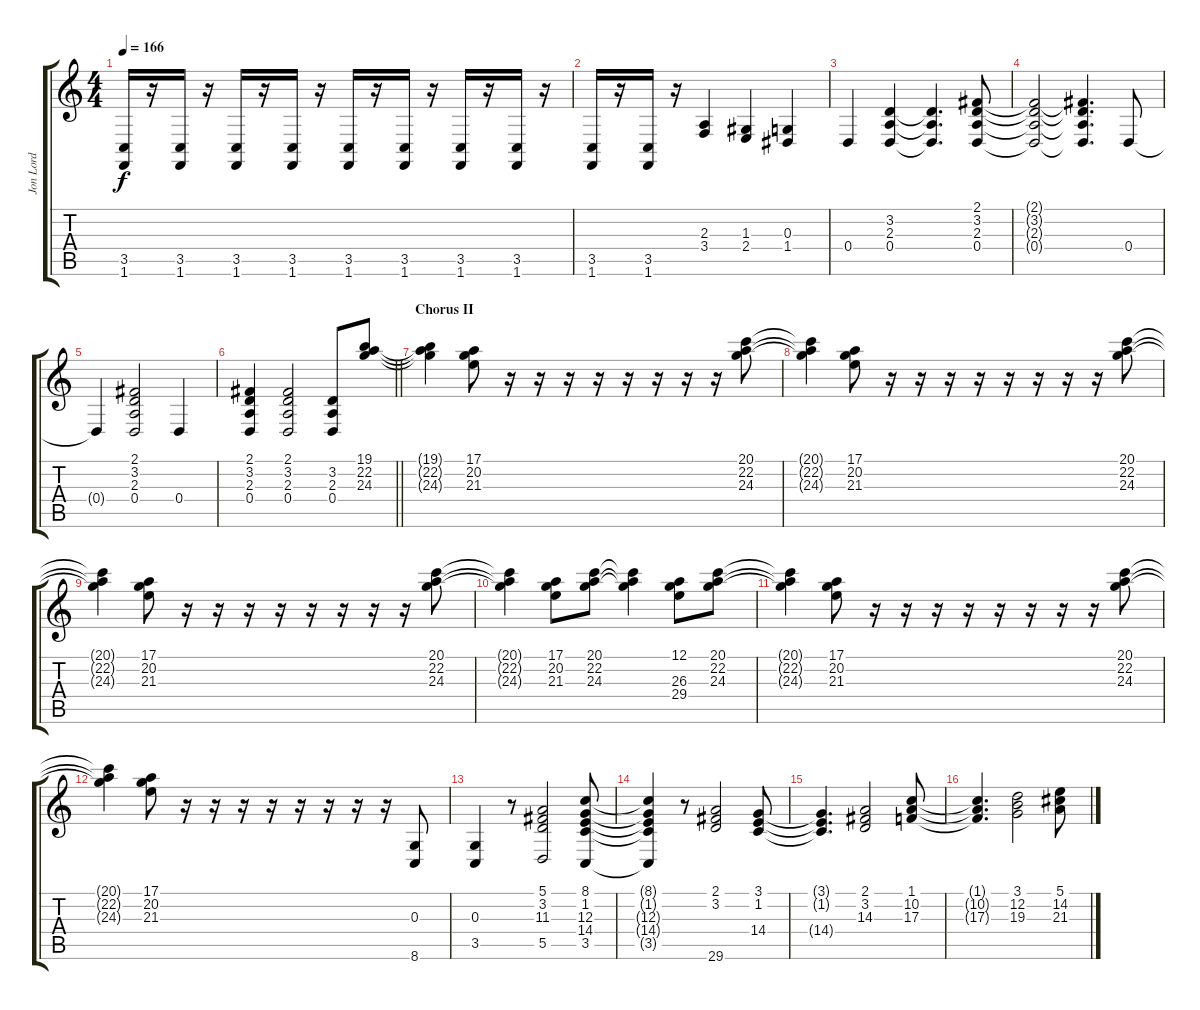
\track ("Jon Lord" "Jon Lord") {instrument rockorgan}
\staff {score tabs}
\tuning (E4 B3 G3 D3 A2 E2) {hide}
\ts (4 4)
\tempo 166
\clef g2
\ks c
(3.5 1.6).16{dy f} r.16 (3.5 1.6).16 r.16 (3.5 1.6).16 r.16 (3.5 1.6).16 r.16 (3.5 1.6).16 r.16 (3.5 1.6).16 r.16 (3.5 1.6).16 r.16 (3.5 1.6).16 r.16 |
(3.5 1.6).16 r.16 (3.5 1.6).16 r.16 (2.3 3.4).4 (1.3 2.4).4 (0.3 1.4).4 |
0.4.4 (3.2 2.3 0.4).4 (3.2{t} 2.3{t} 0.4{t}).4{d} (2.1 3.2 2.3 0.4).8 |
(2.1{t} 3.2{t} 2.3{t} 0.4{t}).2 (2.1{t} 3.2{t} 2.3{t} 0.4{t}).4{d} 0.4.8 |
0.4{t}.4 (2.1 3.2 2.3 0.4).2 0.4.4 |
\barLineRight lightlight
(2.1 3.2 2.3 0.4).4 (2.1 3.2 2.3 0.4).2 (3.2 2.3 0.4).8 (19.1 22.2 24.3).8 |
\section ("" "Chorus II")
(19.1{t} 22.2{t} 24.3{t}).4 (17.1 20.2 21.3).8 r.16 r.16 r.16 r.16 r.16 r.16 r.16 r.16 (20.1 22.2 24.3).8 |
(20.1{t} 22.2{t} 24.3{t}).4 (17.1 20.2 21.3).8 r.16 r.16 r.16 r.16 r.16 r.16 r.16 r.16 (20.1 22.2 24.3).8 |
(20.1{t} 22.2{t} 24.3{t}).4 (17.1 20.2 21.3).8 r.16 r.16 r.16 r.16 r.16 r.16 r.16 r.16 (20.1 22.2 24.3).8 |
(20.1{t} 22.2{t} 24.3{t}).4 (17.1 20.2 21.3).8 (20.1 22.2 24.3).8 (20.1{t} 22.2{t} 24.3{t}).4 (12.1 26.3 29.4).8 (20.1 22.2 24.3).8 |
(20.1{t} 22.2{t} 24.3{t}).4 (17.1 20.2 21.3).8 r.16 r.16 r.16 r.16 r.16 r.16 r.16 r.16 (20.1 22.2 24.3).8 |
(20.1{t} 22.2{t} 24.3{t}).4 (17.1 20.2 21.3).8 r.16 r.16 r.16 r.16 r.16 r.16 r.16 r.16 (0.3 8.6).8 |
(0.3 3.5).4 r.8 (5.1 3.2 11.3 5.5).2 (8.1 1.2 12.3 14.4 3.5).8 |
(8.1{t} 1.2{t} 12.3{t} 14.4{t} 3.5{t}).4 r.8 (2.1 3.2 29.6).2 (3.1 1.2 14.4).8 |
(3.1{t} 1.2{t} 14.4{t}).4{d} (2.1 3.2 14.3).2 (1.1 10.2 17.3).8 |
(1.1{t} 10.2{t} 17.3{t}).4{d} (3.1 12.2 19.3).2 (5.1 14.2 21.3).8
